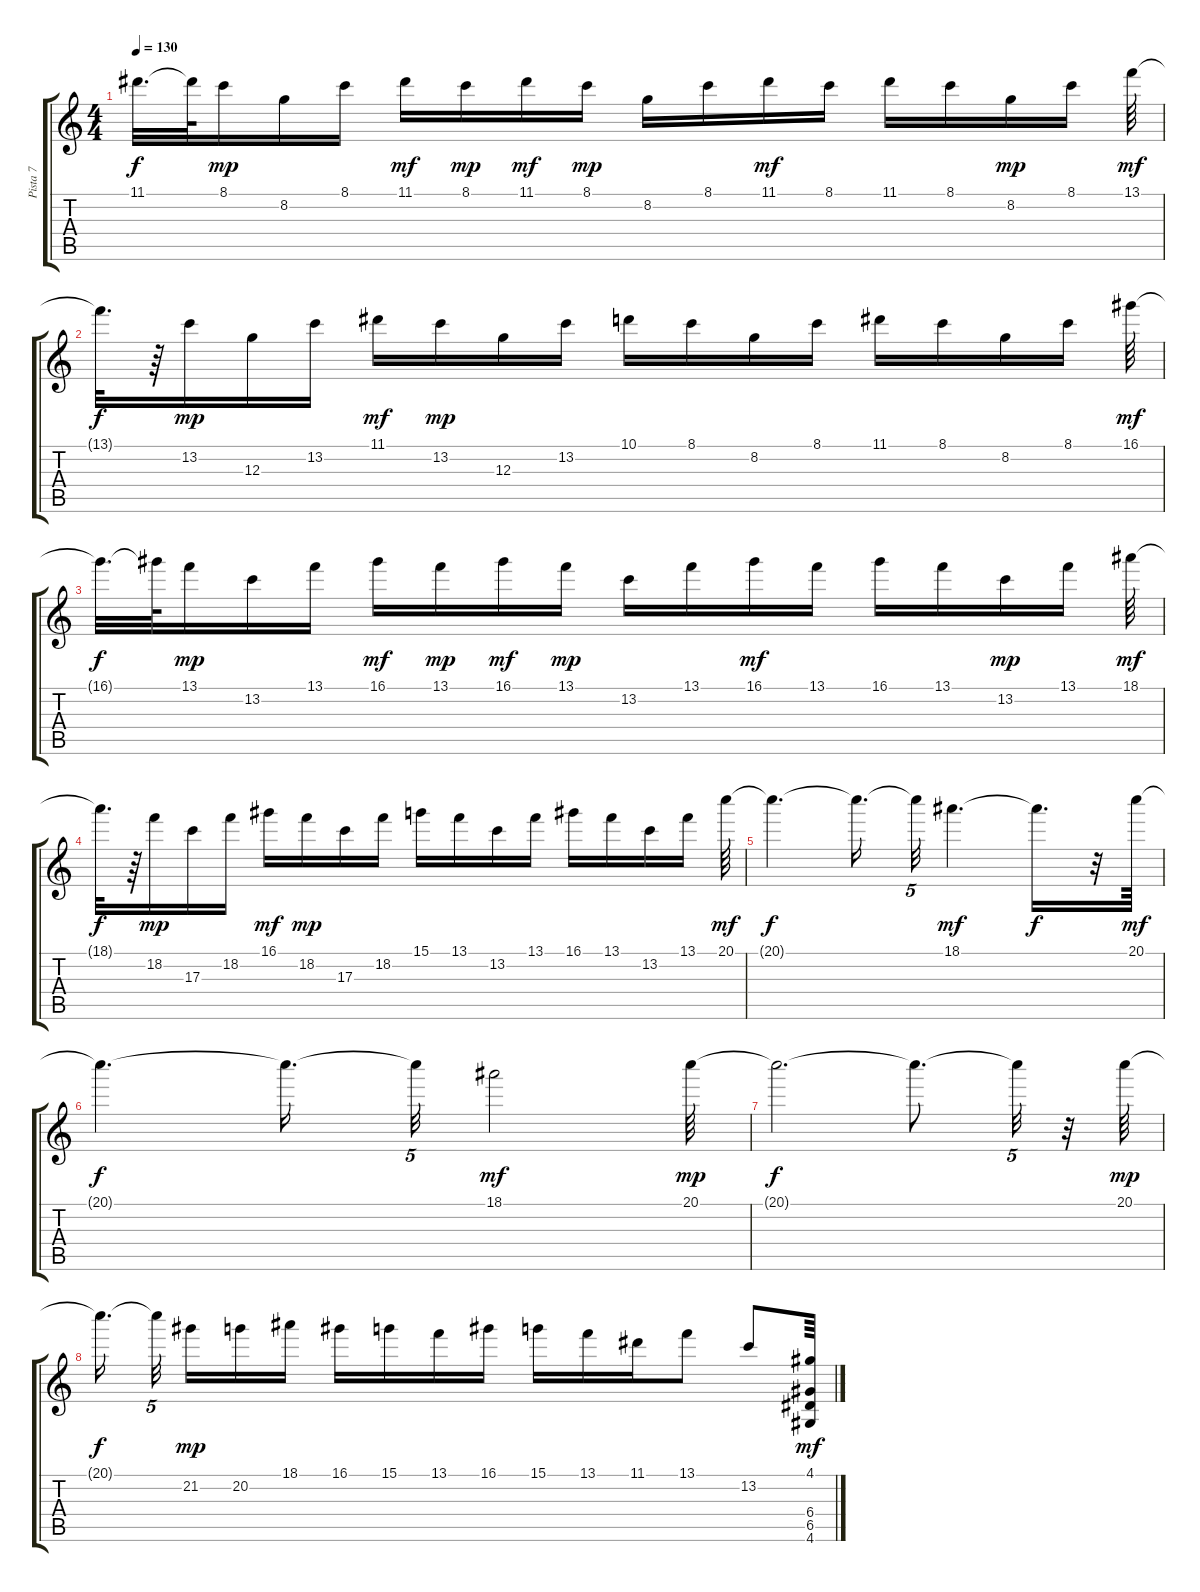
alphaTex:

\track ("Pista 7" "Pista 7") {instrument overdrivenguitar}
\staff {score tabs}
\tuning (E4 B3 G3 D3 A2 E2) {hide}
\ts (4 4)
\tempo 130
\clef g2
\ks c
11.1{t}.32{d dy f} 11.1{t}.64 8.1.16{dy mp} 8.2.16 8.1.16 11.1.16{dy mf} 8.1.16{dy mp} 11.1.16{dy mf} 8.1.16{dy mp} 8.2.16 8.1.16 11.1.16{dy mf} 8.1.16 11.1.16 8.1.16 8.2.16{dy mp} 8.1.16 13.1.64{dy mf} |
13.1{t}.32{d dy f} r.64 13.2.16{dy mp} 12.3.16 13.2.16 11.1.16{dy mf} 13.2.16{dy mp} 12.3.16 13.2.16 10.1.16 8.1.16 8.2.16 8.1.16 11.1.16 8.1.16 8.2.16 8.1.16 16.1.64{dy mf} |
16.1{t}.32{d dy f} 16.1{t}.64 13.1.16{dy mp} 13.2.16 13.1.16 16.1.16{dy mf} 13.1.16{dy mp} 16.1.16{dy mf} 13.1.16{dy mp} 13.2.16 13.1.16 16.1.16{dy mf} 13.1.16 16.1.16 13.1.16 13.2.16{dy mp} 13.1.16 18.1.64{dy mf} |
18.1{t}.32{d dy f} r.64 18.2.16{dy mp} 17.3.16 18.2.16 16.1.16{dy mf} 18.2.16{dy mp} 17.3.16 18.2.16 15.1.16 13.1.16 13.2.16 13.1.16 16.1.16 13.1.16 13.2.16 13.1.16 20.1.64{dy mf} |
20.1{t}.4{d dy f} 20.1{t}.16{d} 20.1{t}.32{tu (5 4)} 18.1.4{d dy mf} 18.1{t}.16{d dy f} r.32 20.1.64{dy mf} |
20.1{t}.4{d dy f} 20.1{t}.16{d} 20.1{t}.32{tu (5 4)} 18.1.2{dy mf} 20.1.64{dy mp} |
20.1{t}.2{d dy f} 20.1{t}.8{d} 20.1{t}.32{tu (5 4)} r.32 20.1.64{dy mp} |
20.1{t}.16{d dy f beam splitsecondary} 20.1{t}.32{tu (5 4) beam splitsecondary} 21.2.16{dy mp} 20.2.16 18.1.16 16.1.16 15.1.16 13.1.16 16.1.16 15.1.16 13.1.16 11.1.16 13.1.8 13.2.8 (4.1 6.4 6.5 4.6).64{dy mf}
